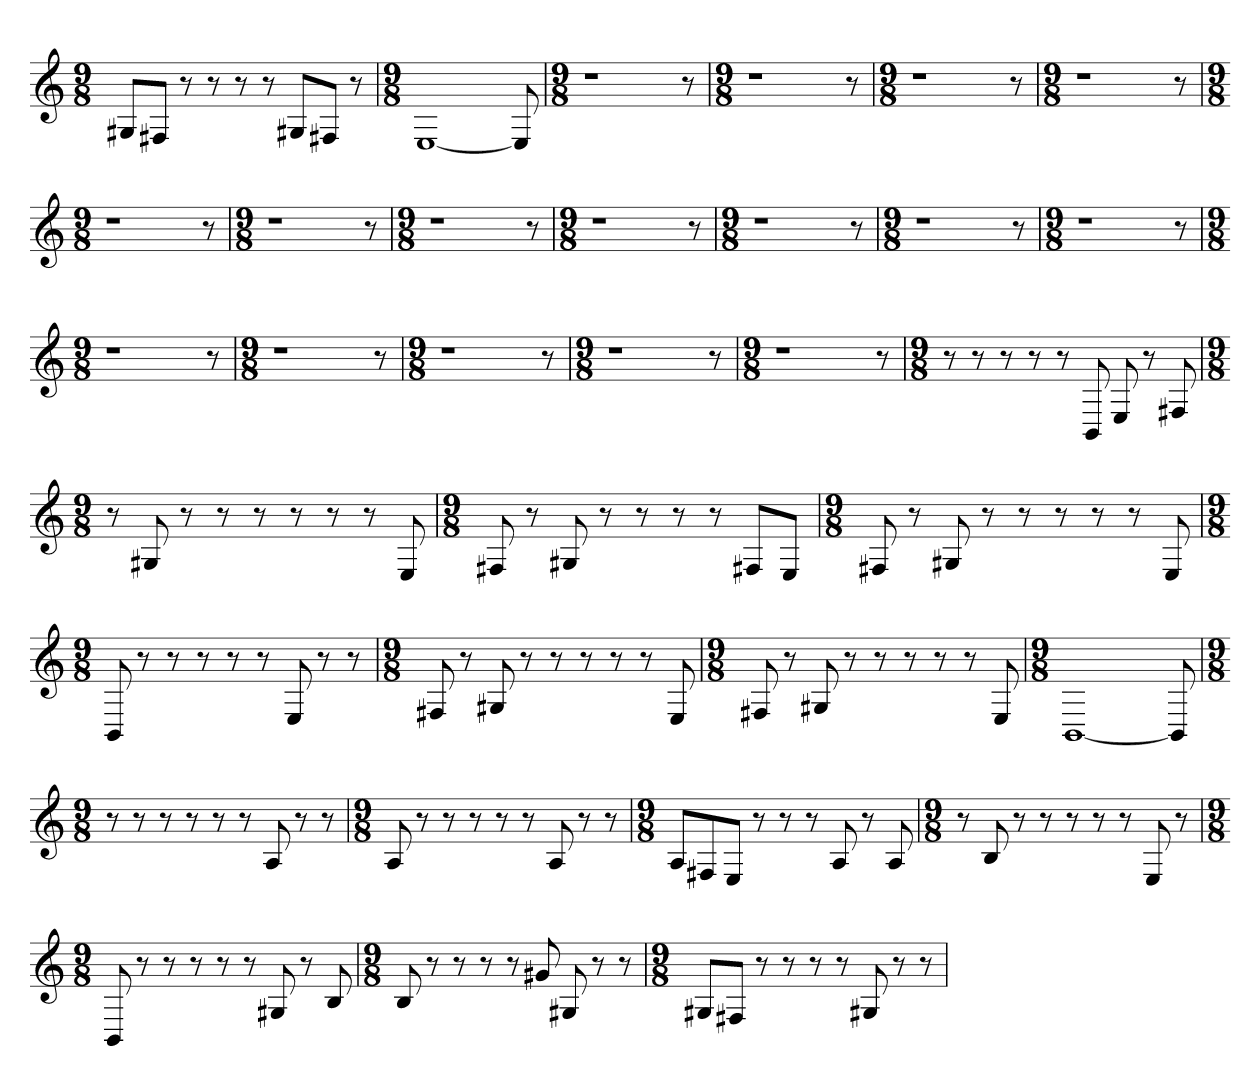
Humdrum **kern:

**kern
*part1
*staff1
*M9/8
=
8G#XL
8F#XJ
8r
8r
8r
8r
8G#XL
8F#XJ
8r
=
*M9/8
[1E
8E]
=
*M9/8
1r
8r
=
*M9/8
1r
8r
=
*M9/8
1r
8r
=
*M9/8
1r
8r
=
*M9/8
1r
8r
=
*M9/8
1r
8r
=
*M9/8
1r
8r
=
*M9/8
1r
8r
=
*M9/8
1r
8r
=
*M9/8
1r
8r
=
*M9/8
1r
8r
=
*M9/8
1r
8r
=
*M9/8
1r
8r
=
*M9/8
1r
8r
=
*M9/8
1r
8r
=
*M9/8
1r
8r
=
*M9/8
8r
8r
8r
8r
8r
8BB
8E
8r
8F#X
=
*M9/8
8r
8G#X
8r
8r
8r
8r
8r
8r
8E
=
*M9/8
8F#X
8r
8G#X
8r
8r
8r
8r
8F#XL
8EJ
=
*M9/8
8F#X
8r
8G#X
8r
8r
8r
8r
8r
8E
=
*M9/8
8BB
8r
8r
8r
8r
8r
8E
8r
8r
=
*M9/8
8F#X
8r
8G#X
8r
8r
8r
8r
8r
8E
=
*M9/8
8F#X
8r
8G#X
8r
8r
8r
8r
8r
8E
=
*M9/8
[1BB
8BB]
=
*M9/8
8r
8r
8r
8r
8r
8r
8A
8r
8r
=
*M9/8
8A
8r
8r
8r
8r
8r
8A
8r
8r
=
*M9/8
8AL
8F#X
8EJ
8r
8r
8r
8A
8r
8A
=
*M9/8
8r
8B
8r
8r
8r
8r
8r
8E
8r
=
*M9/8
8BB
8r
8r
8r
8r
8r
8G#X
8r
8B
=
*M9/8
8B
8r
8r
8r
8r
8g#X
8G#X
8r
8r
=
*M9/8
8G#XL
8F#XJ
8r
8r
8r
8r
8G#X
8r
8r
=
*-
